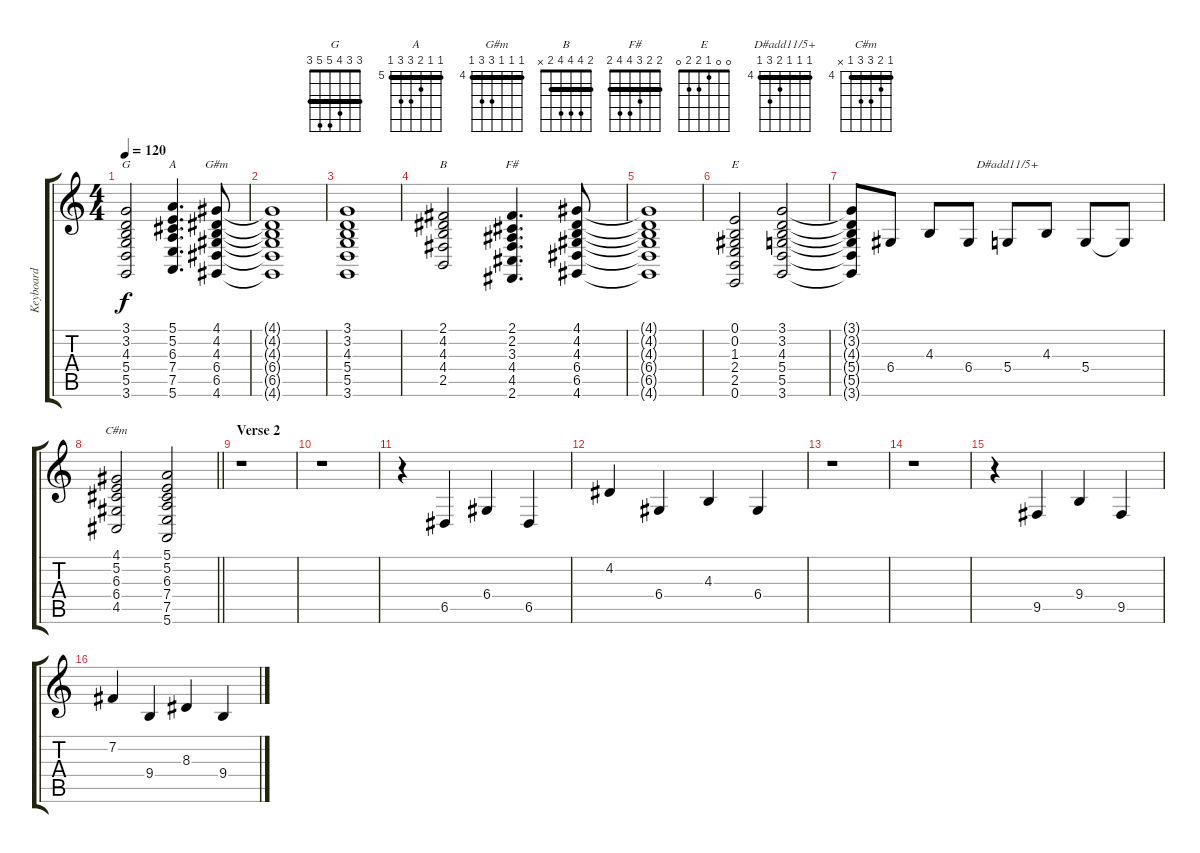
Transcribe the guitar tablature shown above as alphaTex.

\track ("Keyboard" "Keyboard") {instrument drawbarorgan}
\staff {score tabs}
\tuning (E4 B3 G3 D3 A2 E2) {hide}
\chord ("G" 3 3 4 5 5 3) {barre 3}
\chord ("A" 5 5 6 7 7 5) {firstfret 5 barre 5}
\chord ("G#m" 4 4 4 6 6 4) {firstfret 4 barre 4}
\chord ("B" 2 4 4 4 2 x) {barre 2}
\chord ("F#" 2 2 3 4 4 2) {barre 2}
\chord ("E" 0 0 1 2 2 0)
\chord ("D#add11/5+" 4 4 4 5 6 4) {firstfret 4 barre 4}
\chord ("C#m" 4 5 6 6 4 x) {firstfret 4 barre 4}
\ts (4 4)
\tempo 120
\clef g2
\ks c
(3.1 3.2 4.3 5.4 5.5 3.6).2{ch "G" dy f} (5.1 5.2 6.3 7.4 7.5 5.6).4{d ch "A"} (4.1 4.2 4.3 6.4 6.5 4.6).8{ch "G#m"} |
(4.1{t} 4.2{t} 4.3{t} 6.4{t} 6.5{t} 4.6{t}).1 |
(3.1 3.2 4.3 5.4 5.5 3.6).1 |
(2.1 4.2 4.3 4.4 2.5).2{ch "B"} (2.1 2.2 3.3 4.4 4.5 2.6).4{d ch "F#"} (4.1 4.2 4.3 6.4 6.5 4.6).8 |
(4.1{t} 4.2{t} 4.3{t} 6.4{t} 6.5{t} 4.6{t}).1 |
(0.1 0.2 1.3 2.4 2.5 0.6).2{ch "E"} (3.1 3.2 4.3 5.4 5.5 3.6).2 |
(3.1{t} 3.2{t} 4.3{t} 5.4{t} 5.5{t} 3.6{t}).8 6.4.8 4.3.8 6.4.8 5.4.8{ch "D#add11/5+"} 4.3.8 5.4.8 5.4{t}.8 |
\barLineRight lightlight
(4.1 5.2 6.3 6.4 4.5).2{ch "C#m"} (5.1 5.2 6.3 7.4 7.5 5.6).2 |
\section ("" "Verse 2")
r.1 |
r.1 |
r.4 6.5.4 6.4.4 6.5.4 |
4.2.4 6.4.4 4.3.4 6.4.4 |
r.1 |
r.1 |
r.4 9.5.4 9.4.4 9.5.4 |
7.2.4 9.4.4 8.3.4 9.4.4
